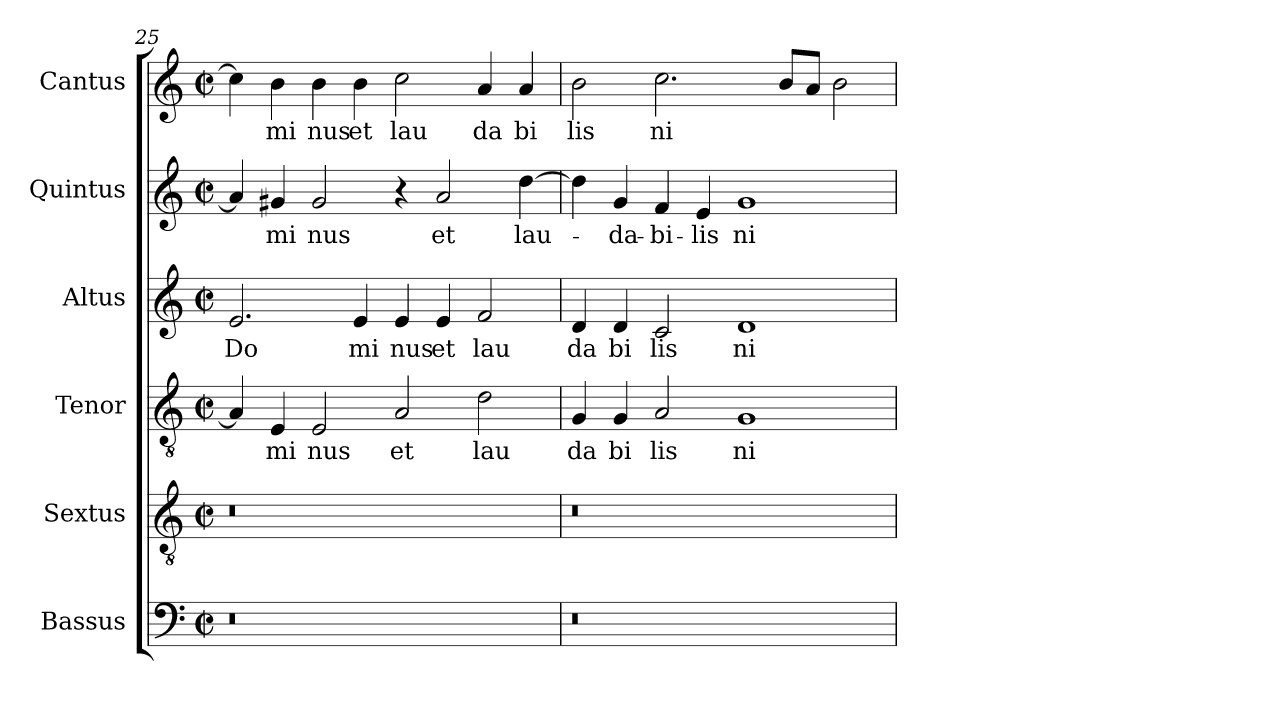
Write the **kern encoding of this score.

**kern	**kern	**kern	**text	**kern	**text	**kern	**text	**kern	**text
*part6	*part5	*part4	*part4	*part3	*part3	*part2	*part2	*part1	*part1
*staff6	*staff5	*staff4	*staff4	*staff3	*staff3	*staff2	*staff2	*staff1	*staff1
*I"Bassus	*I"Sextus	*I"Tenor	*	*I"Altus	*	*I"Quintus	*	*I"Cantus	*
*clefF4	*clefGv2	*clefGv2	*	*clefG2	*	*clefG2	*	*clefG2	*
*M2/2	*M2/2	*M2/2	*	*M2/2	*	*M2/2	*	*M2/2	*
*met(c|)	*met(c|)	*met(c|)	*	*met(c|)	*	*met(c|)	*	*met(c|)	*
=25	=25	=25	=25	=25	=25	=25	=25	=25	=25
!	!	!	!	!	!LO:LY:b:cj	!	!	!	!
0r	0r	4A/]	.	2.e/	Do	4a/]	.	4cc\]	.
!	!	!	!LO:LY:b:cj	!	!	!	!LO:LY:b:cj	!	!LO:LY:b:cj
.	.	4E/	mi	.	.	4g#X/	-mi	4b\	mi
!	!	!	!LO:LY:b:cj	!	!	!	!LO:LY:b:cj	!	!LO:LY:b:cj
.	.	2E/	nus	.	.	2g#/	nus	4b\	nus
!	!	!	!	!	!LO:LY:b:cj	!	!	!	!LO:LY:b:cj
.	.	.	.	4e/	mi	.	.	4b\	et
!	!	!	!LO:LY:b:cj	!	!LO:LY:b:cj	!	!	!	!LO:LY:b:cj
.	.	2A/	et	4e/	nus	4r	.	2cc\	lau
!	!	!	!	!	!LO:LY:b:cj	!	!LO:LY:b:cj	!	!
.	.	.	.	4e/	et	2a/	et	.	.
!	!	!	!LO:LY:b:cj	!	!LO:LY:b:cj	!	!	!	!LO:LY:b:cj
.	.	2d\	lau	2f/	lau	.	.	4a/	da
!	!	!	!	!	!	!	!LO:LY:b	!	!LO:LY:b:cj
.	.	.	.	.	.	[>4dd\	lau-	4a/	bi
=26	=26	=26	=26	=26	=26	=26	=26	=26	=26
!	!	!	!LO:LY:b:cj	!	!LO:LY:b:cj	!	!	!	!LO:LY:b:cj
0r	0r	4G/	da	4d/	da	4dd\]	.	2b\	lis
!	!	!	!LO:LY:b:cj	!	!LO:LY:b:cj	!	!LO:LY:b:cj	!	!
.	.	4G/	bi	4d/	bi	4g/	-da-	.	.
!	!	!	!LO:LY:b:cj	!	!LO:LY:b:cj	!	!LO:LY:b:cj	!	!LO:LY:b:cj
.	.	2A/	lis	2c/	lis	4f/	-bi-	2.cc\	ni
!	!	!	!	!	!	!	!LO:LY:b:cj	!	!
.	.	.	.	.	.	4e/	-lis	.	.
!	!	!	!LO:LY:b:cj	!	!LO:LY:b:cj	!	!LO:LY:b:cj	!	!
.	.	1G	ni	1d	ni	1g	ni-	.	.
.	.	.	.	.	.	.	.	8b/L	.
.	.	.	.	.	.	.	.	8a/J	.
.	.	.	.	.	.	.	.	2b\	.
=	=	=	=	=	=	=	=	=	=
*-	*-	*-	*-	*-	*-	*-	*-	*-	*-
